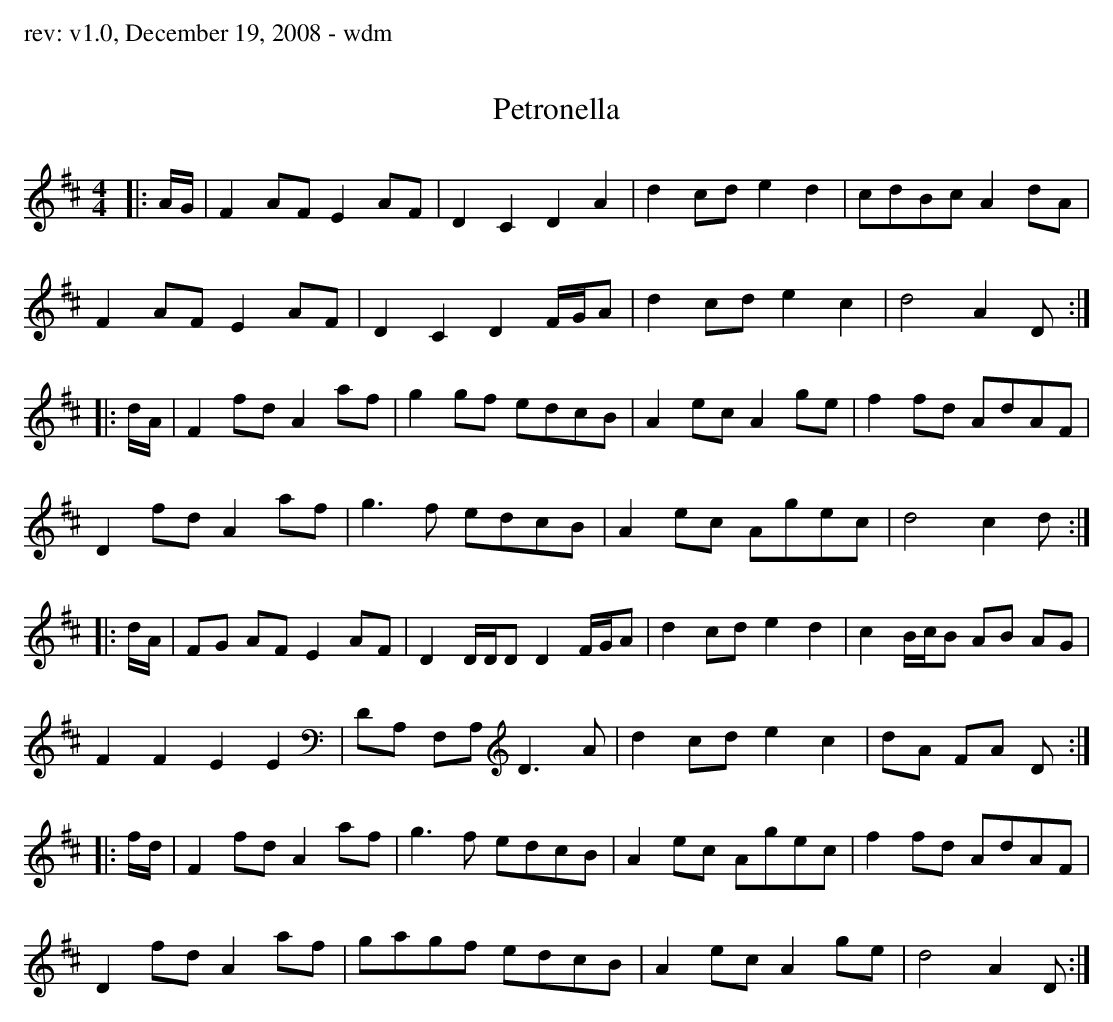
X:1
T: Petronella
M: 4/4
L: 1/8
K: Dmaj
|: A/G/ |\
F2 AF E2 AF | D2 C2 D2 A2 | d2 cd e2 d2 | cdBc A2 dA |
F2 AF E2 AF | D2 C2 D2 F/G/A| d2 cd e2 c2 | d4 A2 D :|
|: d/A/ |\
F2 fd A2 af | g2 gf edcB | A2 ec A2 ge| f2 fd AdAF |
D2 fd A2 af | g3 f edcB | A2 ec Agec| d4 c2 d :|
|: d/A/ |\
FG AF E2 AF | D2 D/D/D D2 F/G/A | d2 cd e2 d2 | c2 B/c/B AB AG |
F2 F2 E2 E2 | DA, F,A, D3 A| d2 cd e2 c2 | dA FA D :|
|: f/d/ |\
F2 fd A2 af | g3 f edcB | A2 ec Agec | f2 fd AdAF |
D2 fd A2 af | gagf edcB | A2 ec A2 ge| d4 A2 D :|
